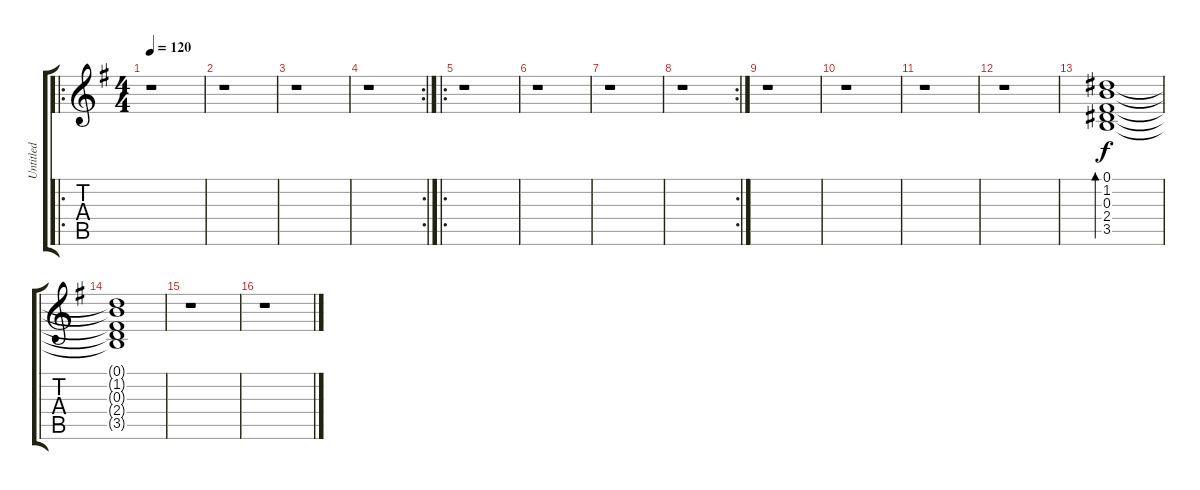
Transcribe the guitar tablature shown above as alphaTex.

\track ("Untitled" "Untitled") {instrument electricguitarclean}
\staff {score tabs}
\tuning (Eb4 Bb3 Gb3 Db3 Ab2 Eb2) {hide}
\ro
\ts (4 4)
\tempo 120
\clef g2
\ks g
r.1{dy f instrument electricguitarclean} |
r.1 |
r.1 |
\rc 2
r.1 |
\ro
r.1 |
r.1 |
r.1 |
\rc 2
r.1 |
r.1 |
r.1 |
r.1 |
r.1 |
(0.1 1.2 0.3 2.4 3.5).1{bd 30} |
(0.1{t} 1.2{t} 0.3{t} 2.4{t} 3.5{t}).1 |
r.1 |
r.1
